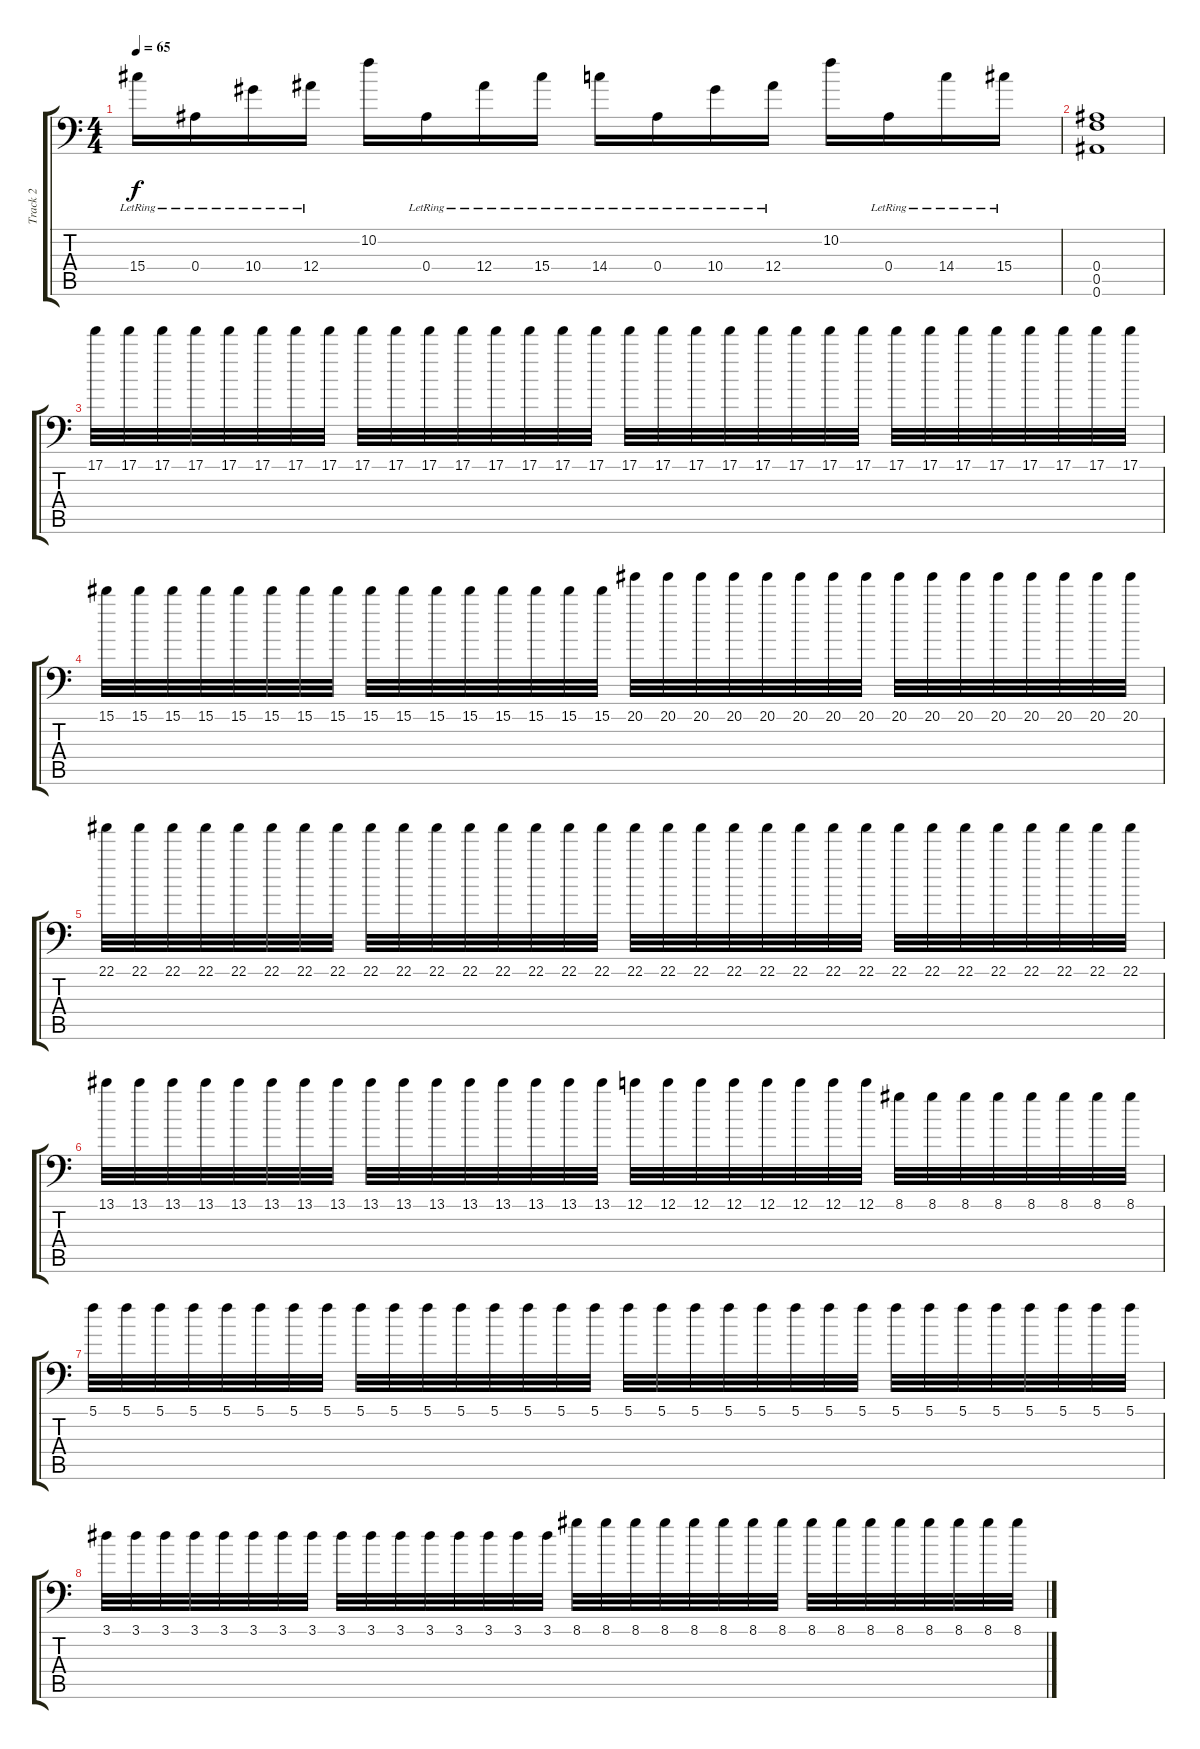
\track ("Track 2" "Track 2") {instrument distortionguitar}
\staff {score tabs}
\tuning (C4 G3 Eb3 Bb2 F2 Bb1) {hide}
\ts (4 4)
\tempo 65
\clef f4
\ks c
15.4{lr}.16{dy f} 0.4{lr}.16 10.4{lr}.16 12.4{lr}.16 10.2.16 0.4{lr}.16 12.4{lr}.16 15.4{lr}.16 14.4{lr}.16 0.4{lr}.16 10.4{lr}.16 12.4{lr}.16 10.2.16 0.4{lr}.16 14.4{lr}.16 15.4{lr}.16 |
(0.4 0.5 0.6).1 |
17.1.32{volume 7} 17.1.32 17.1.32 17.1.32 17.1.32 17.1.32 17.1.32 17.1.32 17.1.32 17.1.32 17.1.32 17.1.32 17.1.32 17.1.32 17.1.32 17.1.32 17.1.32 17.1.32 17.1.32 17.1.32 17.1.32 17.1.32 17.1.32 17.1.32 17.1.32 17.1.32 17.1.32 17.1.32 17.1.32 17.1.32 17.1.32 17.1.32 |
15.1.32 15.1.32 15.1.32 15.1.32 15.1.32 15.1.32 15.1.32 15.1.32 15.1.32 15.1.32 15.1.32 15.1.32 15.1.32 15.1.32 15.1.32 15.1.32 20.1.32 20.1.32 20.1.32 20.1.32 20.1.32 20.1.32 20.1.32 20.1.32 20.1.32 20.1.32 20.1.32 20.1.32 20.1.32 20.1.32 20.1.32 20.1.32 |
22.1.32 22.1.32 22.1.32 22.1.32 22.1.32 22.1.32 22.1.32 22.1.32 22.1.32 22.1.32 22.1.32 22.1.32 22.1.32 22.1.32 22.1.32 22.1.32 22.1.32 22.1.32 22.1.32 22.1.32 22.1.32 22.1.32 22.1.32 22.1.32 22.1.32 22.1.32 22.1.32 22.1.32 22.1.32 22.1.32 22.1.32 22.1.32 |
13.1.32 13.1.32 13.1.32 13.1.32 13.1.32 13.1.32 13.1.32 13.1.32 13.1.32 13.1.32 13.1.32 13.1.32 13.1.32 13.1.32 13.1.32 13.1.32 12.1.32 12.1.32 12.1.32 12.1.32 12.1.32 12.1.32 12.1.32 12.1.32 8.1.32 8.1.32 8.1.32 8.1.32 8.1.32 8.1.32 8.1.32 8.1.32 |
5.1.32 5.1.32 5.1.32 5.1.32 5.1.32 5.1.32 5.1.32 5.1.32 5.1.32 5.1.32 5.1.32 5.1.32 5.1.32 5.1.32 5.1.32 5.1.32 5.1.32 5.1.32 5.1.32 5.1.32 5.1.32 5.1.32 5.1.32 5.1.32 5.1.32 5.1.32 5.1.32 5.1.32 5.1.32 5.1.32 5.1.32 5.1.32 |
3.1.32 3.1.32 3.1.32 3.1.32 3.1.32 3.1.32 3.1.32 3.1.32 3.1.32 3.1.32 3.1.32 3.1.32 3.1.32 3.1.32 3.1.32 3.1.32 8.1.32 8.1.32 8.1.32 8.1.32 8.1.32 8.1.32 8.1.32 8.1.32 8.1.32 8.1.32 8.1.32 8.1.32 8.1.32 8.1.32 8.1.32 8.1.32
